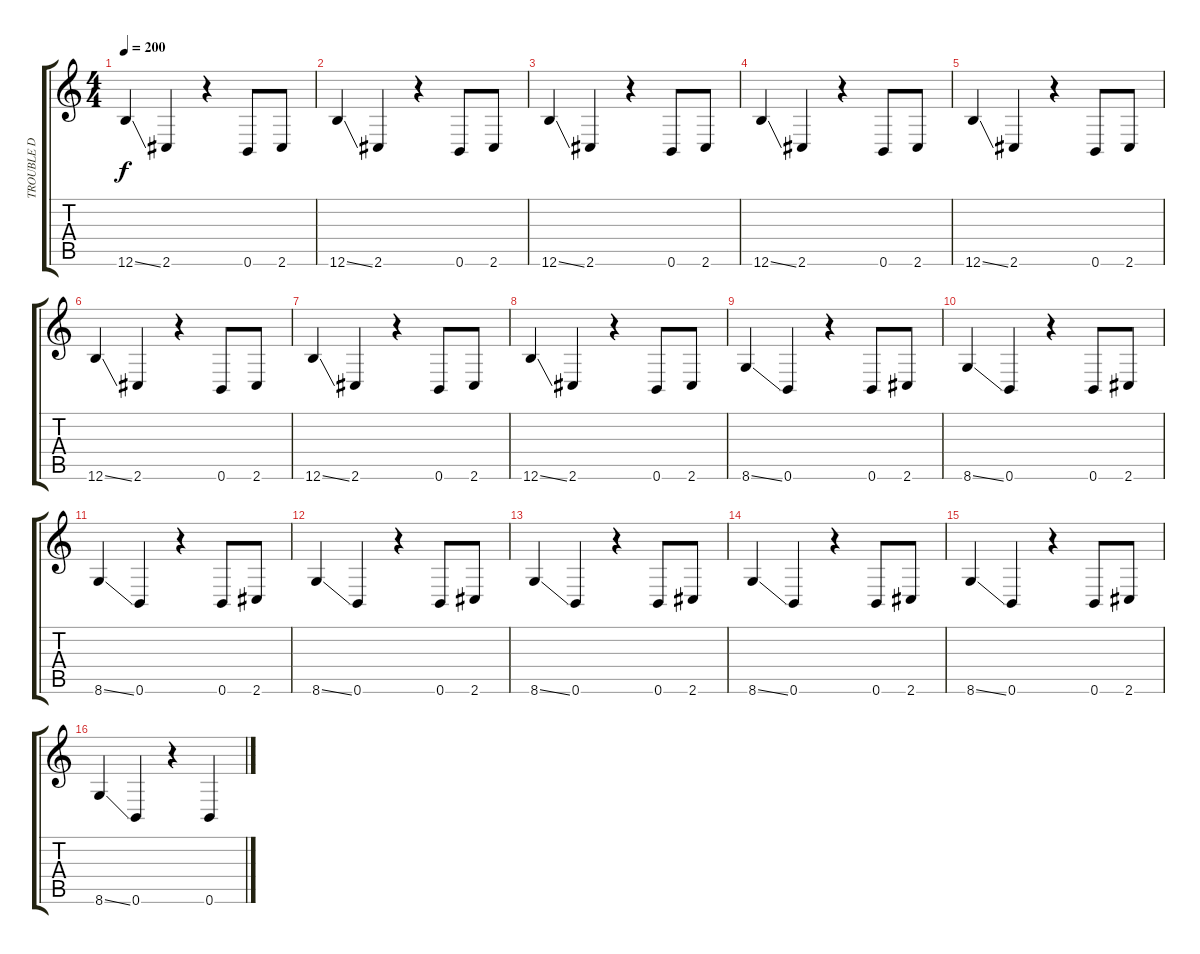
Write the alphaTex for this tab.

\track ("TROUBLE D" "TROUBLE D") {instrument electricbassfinger}
\staff {score tabs}
\tuning (Db4 Ab3 E3 B2 Gb2 B1) {hide}
\ts (4 4)
\tempo 200
\clef g2
\ks c
12.6{ss}.4{dy f} 2.6.4 r.4 0.6.8 2.6.8 |
12.6{ss}.4 2.6.4 r.4 0.6.8 2.6.8 |
12.6{ss}.4 2.6.4 r.4 0.6.8 2.6.8 |
12.6{ss}.4 2.6.4 r.4 0.6.8 2.6.8 |
12.6{ss}.4 2.6.4 r.4 0.6.8 2.6.8 |
12.6{ss}.4 2.6.4 r.4 0.6.8 2.6.8 |
12.6{ss}.4 2.6.4 r.4 0.6.8 2.6.8 |
12.6{ss}.4 2.6.4 r.4 0.6.8 2.6.8 |
8.6{ss}.4 0.6.4 r.4 0.6.8 2.6.8 |
8.6{ss}.4 0.6.4 r.4 0.6.8 2.6.8 |
8.6{ss}.4 0.6.4 r.4 0.6.8 2.6.8 |
8.6{ss}.4 0.6.4 r.4 0.6.8 2.6.8 |
8.6{ss}.4 0.6.4 r.4 0.6.8 2.6.8 |
8.6{ss}.4 0.6.4 r.4 0.6.8 2.6.8 |
8.6{ss}.4 0.6.4 r.4 0.6.8 2.6.8 |
8.6{ss}.4 0.6.4 r.4 0.6.4
